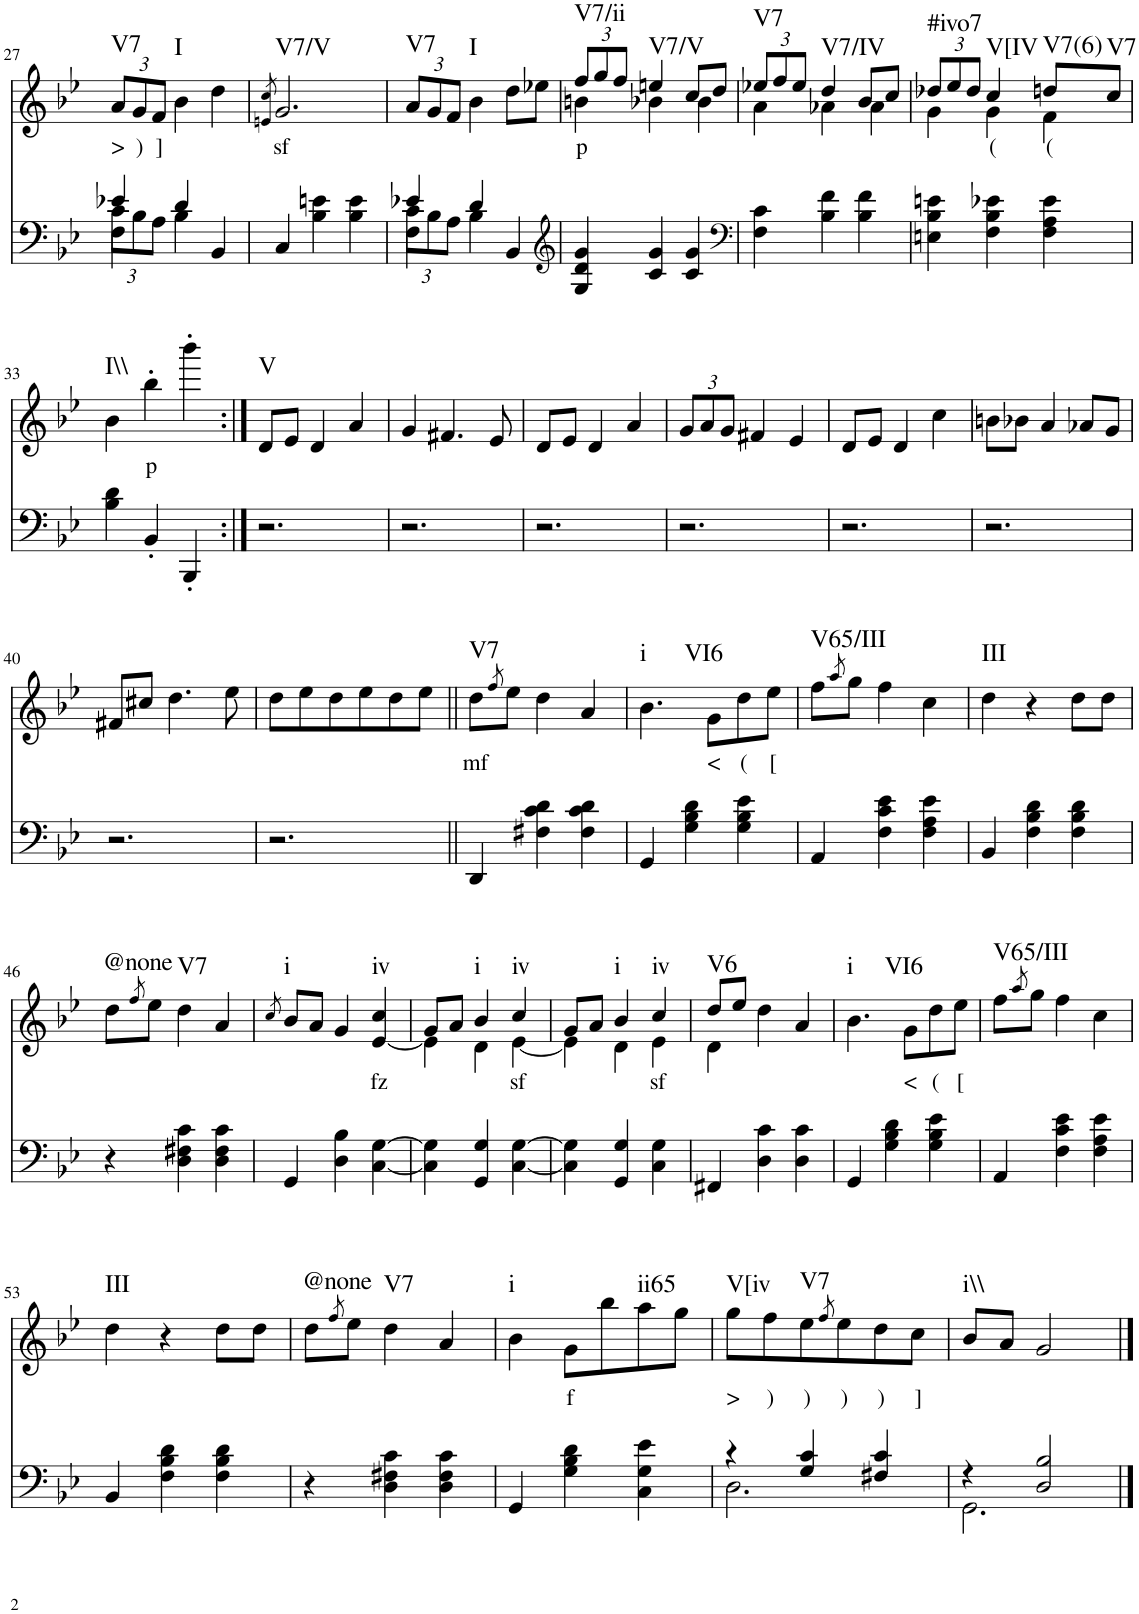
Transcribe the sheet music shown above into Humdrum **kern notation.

**kern	**kern	**text	**harte
*part2	*part1	*part1	*part1
*staff2	*staff1	*staff1	*
*I"piano	*I"piano	*	*
*I'Pno	*I'Pno	*	*
!!LO:PB:g=z
*clefF4	*clefG2	*	*
*k[b-e-]	*k[b-e-]	*	*
*g:	*g:	*	*
*M3/4	*M3/4	*	*
=27	=27	=27	=27
*^	*	*	*
*	*Xbrackettup	*Xbrackettup	*	*
*	*^	*	*	*
!	!	!	!	!LO:LY:b	!LO:H:kt=V7
4F\	12c\L	4e-X/	12a/L	>	N
!	!	!	!	!LO:LY:b	!
.	12B-\	.	12g/	)	.
!	!	!	!	!LO:LY:b	!
.	12A\J	.	12f/J	]	.
!	!	!	!	!	!LO:H:kt=I
4d/	4B-\	2ryy	4b-\	.	N
4BB-/	4ryy	.	4dd\	.	.
*v	*v	*v	*	*	*
=28	=28	=28	=28
.	8qen/ 8qcc/	.	.
!	!	!LO:LY:b	!LO:H:kt=V7/V
4C/	2.g/	sf	N
4B-\ 4en\	.	.	.
4B-\ 4e\	.	.	.
=29	=29	=29	=29
*^	*	*	*
*	*^	*	*	*
!	!	!	!	!	!LO:H:kt=V7
4F\	12c\L	4e-X/	12a/L	.	N
.	12B-\	.	12g/	.	.
.	12A\J	.	12f/J	.	.
!	!	!	!	!	!LO:H:kt=I
4d/	4B-\	2ryy	4b-\	.	N
4BB-/	4ryy	.	8dd\L	.	.
.	.	.	8ee-X\J	.	.
*v	*v	*v	*	*	*
=30	=30	=30	=30
*clefG2	*	*	*
*	*^	*	*
!	!	!	!LO:LY:b	!LO:H:kt=V7/ii
4G/ 4d/ 4g/	12ff/L	4bn\	p	N
.	12gg/	.	.	.
.	12ff/J	.	.	.
!	!	!	!	!LO:H:kt=V7/V
4c/ 4g/	4een/	4b-X\	.	N
4c/ 4g/	8cc/L	4b-\	.	.
.	8dd/J	.	.	.
=31	=31	=31	=31	=31
*clefF4	*	*	*	*
!	!	!	!	!LO:H:kt=V7
4F\ 4c\	12ee-X/L	4a\	.	N
.	12ff/	.	.	.
.	12ee-/J	.	.	.
!	!	!	!	!LO:H:kt=V7/IV
4B-\ 4f\	4dd/	4a-X\	.	N
4B-\ 4f\	8b-/L	4a-\	.	.
.	8cc/J	.	.	.
=32	=32	=32	=32	=32
!	!	!	!	!LO:H:kt=#ivo7
4En\ 4B-\ 4en\	12dd-X/L	4g\	.	N
.	12ee-/	.	.	.
.	12dd-/J	.	.	.
!	!	!	!LO:LY:b	!LO:H:kt=V[IV
4F\ 4B-\ 4e-X\	4cc/	4g\	(	N
!	!	!	!LO:LY:b	!LO:H:kt=V7(6)
4F\ 4A\ 4e-\	8ddn/L	4f\	(	N
!	!	!	!	!LO:H:kt=V7
.	8cc/J	.	.	N
*	*v	*v	*	*
!!LO:LB:g=z
=33	=33	=33	=33
!	!	!	!LO:H:kt=I\\
4B-\ 4d\	4b-\	.	N
!	!	!LO:LY:b	!
4BB-'/	4bb-'\	p	.
4BBB-'/	4bbb-'\	.	.
=34:|!	=34:|!	=34:|!	=34:|!
!	!	!	!LO:H:kt=V
2.r	8d/L	.	N
.	8e-/J	.	.
.	4d/	.	.
.	4a/	.	.
=35	=35	=35	=35
2.r	4g/	.	.
.	4.f#X/	.	.
.	8e-/	.	.
=36	=36	=36	=36
2.r	8d/L	.	.
.	8e-/J	.	.
.	4d/	.	.
.	4a/	.	.
=37	=37	=37	=37
2.r	12g/L	.	.
.	12a/	.	.
.	12g/J	.	.
.	4f#X/	.	.
.	4e-/	.	.
=38	=38	=38	=38
2.r	8d/L	.	.
.	8e-/J	.	.
.	4d/	.	.
.	4cc\	.	.
=39	=39	=39	=39
2.r	8bn\L	.	.
.	8b-X\J	.	.
.	4a/	.	.
.	8a-X/L	.	.
.	8g/J	.	.
!!LO:LB:g=z
=40	=40	=40	=40
2.r	8f#X/L	.	.
.	8cc#X/J	.	.
.	4.dd\	.	.
.	8ee-\	.	.
=41	=41	=41	=41
2.r	8dd\L	.	.
.	8ee-\	.	.
.	8dd\	.	.
.	8ee-\	.	.
.	8dd\	.	.
.	8ee-\J	.	.
=42||	=42||	=42||	=42||
!	!	!LO:LY:b	!LO:H:kt=V7
4DD/	8dd\L	mf	N
.	8qff/	.	.
.	8ee-\J	.	.
4F#X\ 4c\ 4d\	4dd\	.	.
4F#\ 4c\ 4d\	4a/	.	.
=43	=43	=43	=43
!	!	!	!LO:H:n=1:kt=i
!	!	!	!LO:H:n=2:kt=VI6
4GG/	4.b-\	.	N N
4G\ 4B-\ 4d\	.	.	.
!	!	!LO:LY:b	!
.	8g\L	<	.
!	!	!LO:LY:b	!
4G\ 4B-\ 4e-\	8dd\	(	.
!	!	!LO:LY:b	!
.	8ee-\J	[	.
=44	=44	=44	=44
!	!	!	!LO:H:kt=V65/III
4AA/	8ff\L	.	N
.	8qaa/	.	.
.	8gg\J	.	.
4F\ 4c\ 4e-\	4ff\	.	.
4F\ 4A\ 4e-\	4cc\	.	.
=45	=45	=45	=45
!	!	!	!LO:H:kt=III
4BB-/	4dd\	.	N
4F\ 4B-\ 4d\	4r	.	.
4F\ 4B-\ 4d\	8dd\L	.	.
.	8dd\J	.	.
!!LO:LB:g=z
=46	=46	=46	=46
!	!	!	!LO:H:kt=@none
4r	8dd\L	.	N
.	8qff/	.	.
.	8ee-\J	.	.
!	!	!	!LO:H:kt=V7
4D\ 4F#X\ 4c\	4dd\	.	N
4D\ 4F#\ 4c\	4a/	.	.
=47	=47	=47	=47
.	8qcc/	.	.
!	!	!	!LO:H:kt=i
4GG/	8b-/L	.	N
.	8a/J	.	.
4D\ 4B-\	4g/	.	.
!	!	!LO:LY:b	!LO:H:kt=iv
[4C\ [4G\	[4e-/ 4cc/	fz	N
=48	=48	=48	=48
*	*^	*	*
4C\] 4G\]	8g/L	4e-\]	.	.
.	8a/J	.	.	.
!	!	!	!	!LO:H:kt=i
4GG/ 4G/	4b-/	4d\	.	N
!	!	!	!LO:LY:b	!LO:H:kt=iv
[4C\ [4G\	4cc/	[4e-\	sf	N
=49	=49	=49	=49	=49
4C\] 4G\]	8g/L	4e-\]	.	.
.	8a/J	.	.	.
!	!	!	!	!LO:H:kt=i
4GG/ 4G/	4b-/	4d\	.	N
!	!	!	!LO:LY:b	!LO:H:kt=iv
4C\ 4G\	4cc/	4e-\	sf	N
=50	=50	=50	=50	=50
!	!	!	!	!LO:H:kt=V6
4FF#X/	8dd/L	4d\	.	N
.	8ee-/J	.	.	.
4D\ 4c\	4dd\	2ryy	.	.
4D\ 4c\	4a/	.	.	.
*	*v	*v	*	*
=51	=51	=51	=51
!	!	!	!LO:H:n=1:kt=i
!	!	!	!LO:H:n=2:kt=VI6
4GG/	4.b-\	.	N N
4G\ 4B-\ 4d\	.	.	.
!	!	!LO:LY:b	!
.	8g\L	<	.
!	!	!LO:LY:b	!
4G\ 4B-\ 4e-\	8dd\	(	.
!	!	!LO:LY:b	!
.	8ee-\J	[	.
=52	=52	=52	=52
!	!	!	!LO:H:kt=V65/III
4AA/	8ff\L	.	N
.	8qaa/	.	.
.	8gg\J	.	.
4F\ 4c\ 4e-\	4ff\	.	.
4F\ 4A\ 4e-\	4cc\	.	.
!!LO:LB:g=z
=53	=53	=53	=53
!	!	!	!LO:H:kt=III
4BB-/	4dd\	.	N
4F\ 4B-\ 4d\	4r	.	.
4F\ 4B-\ 4d\	8dd\L	.	.
.	8dd\J	.	.
=54	=54	=54	=54
!	!	!	!LO:H:kt=@none
4r	8dd\L	.	N
.	8qff/	.	.
.	8ee-\J	.	.
!	!	!	!LO:H:kt=V7
4D\ 4F#X\ 4c\	4dd\	.	N
4D\ 4F#\ 4c\	4a/	.	.
=55	=55	=55	=55
!	!	!	!LO:H:kt=i
4GG/	4b-\	.	N
!	!	!LO:LY:b	!
4G\ 4B-\ 4d\	8g\L	f	.
.	8bb-\	.	.
!	!	!	!LO:H:kt=ii65
4C\ 4G\ 4e-\	8aa\	.	N
.	8gg\J	.	.
=56	=56	=56	=56
*^	*	*	*
!	!	!	!LO:LY:b	!LO:H:kt=V[iv
4r	2.D\	8gg\L	>	N
!	!	!	!LO:LY:b	!
.	.	8ff\	)	.
!	!	!	!LO:LY:b	!LO:H:kt=V7
4G/ 4c/	.	8ee-\	)	N
.	.	8qff/	.	.
!	!	!	!LO:LY:b	!
.	.	8ee-\	)	.
!	!	!	!LO:LY:b	!
4F#X/ 4c/	.	8dd\	)	.
!	!	!	!LO:LY:b	!
.	.	8cc\J	]	.
=57	=57	=57	=57	=57
!	!	!	!	!LO:H:kt=i\\
4r	2.GG\	8b-/L	.	N
.	.	8a/J	.	.
2D/ 2B-/	.	2g/	.	.
*v	*v	*	*	*
==	==	==	==
*-	*-	*-	*-
